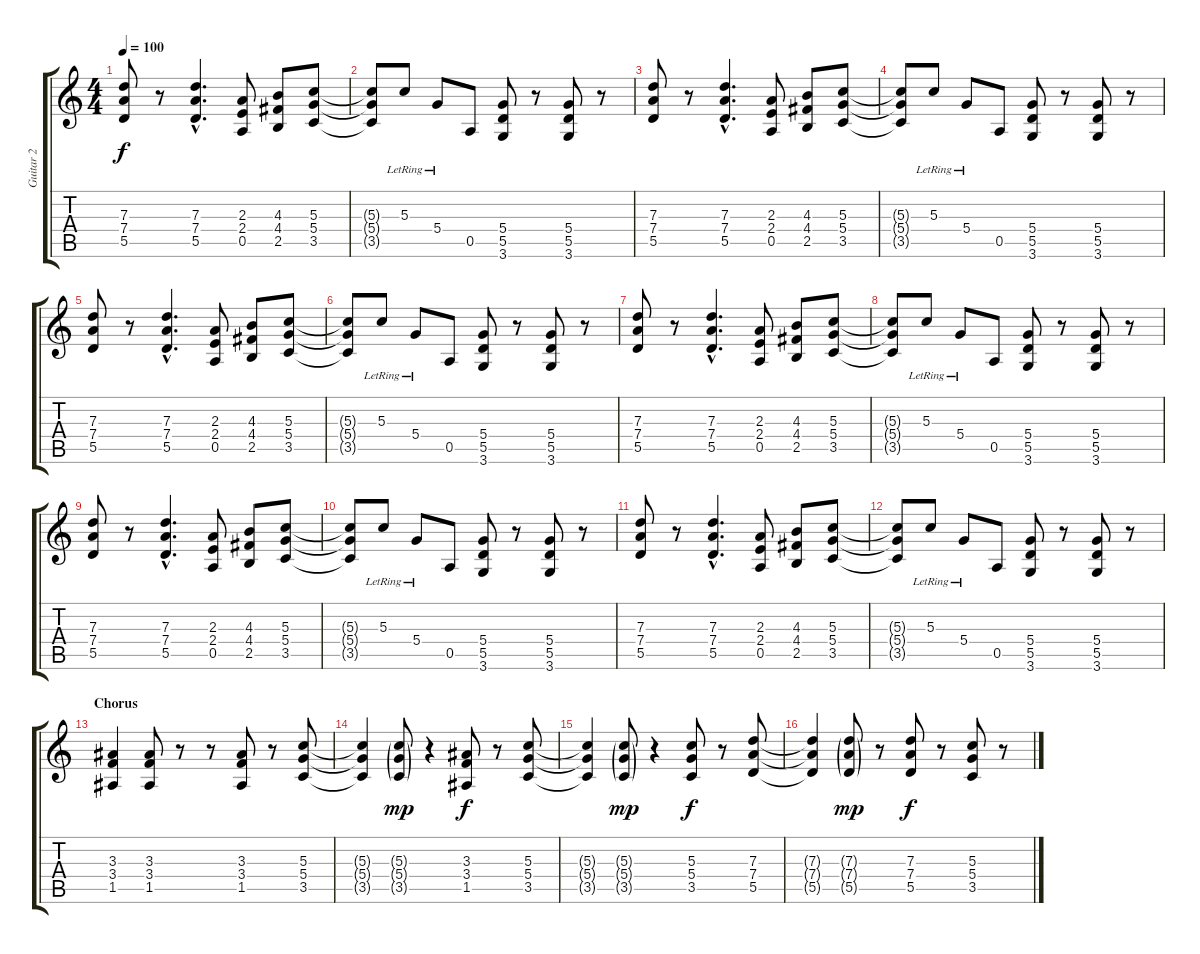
\track ("Guitar 2" "Guitar 2") {instrument distortionguitar}
\staff {score tabs}
\tuning (E4 B3 G3 D3 A2 E2) {hide}
\ts (4 4)
\tempo 100
\clef g2
\ks c
(7.3 7.4 5.5).8{dy f} r.8 (7.3{hac} 7.4{hac} 5.5{hac}).4{d} (2.3 2.4 0.5).8 (4.3 4.4 2.5).8 (5.3 5.4 3.5).8 |
(5.3{t} 5.4{t} 3.5{t}).8 5.3{lr}.8 5.4{lr}.8 0.5.8 (5.4 5.5 3.6).8 r.8 (5.4 5.5 3.6).8 r.8 |
(7.3 7.4 5.5).8 r.8 (7.3{hac} 7.4{hac} 5.5{hac}).4{d} (2.3 2.4 0.5).8 (4.3 4.4 2.5).8 (5.3 5.4 3.5).8 |
(5.3{t} 5.4{t} 3.5{t}).8 5.3{lr}.8 5.4{lr}.8 0.5.8 (5.4 5.5 3.6).8 r.8 (5.4 5.5 3.6).8 r.8 |
(7.3 7.4 5.5).8 r.8 (7.3{hac} 7.4{hac} 5.5{hac}).4{d} (2.3 2.4 0.5).8 (4.3 4.4 2.5).8 (5.3 5.4 3.5).8 |
(5.3{t} 5.4{t} 3.5{t}).8 5.3{lr}.8 5.4{lr}.8 0.5.8 (5.4 5.5 3.6).8 r.8 (5.4 5.5 3.6).8 r.8 |
(7.3 7.4 5.5).8 r.8 (7.3{hac} 7.4{hac} 5.5{hac}).4{d} (2.3 2.4 0.5).8 (4.3 4.4 2.5).8 (5.3 5.4 3.5).8 |
(5.3{t} 5.4{t} 3.5{t}).8 5.3{lr}.8 5.4{lr}.8 0.5.8 (5.4 5.5 3.6).8 r.8 (5.4 5.5 3.6).8 r.8 |
(7.3 7.4 5.5).8 r.8 (7.3{hac} 7.4{hac} 5.5{hac}).4{d} (2.3 2.4 0.5).8 (4.3 4.4 2.5).8 (5.3 5.4 3.5).8 |
(5.3{t} 5.4{t} 3.5{t}).8 5.3{lr}.8 5.4{lr}.8 0.5.8 (5.4 5.5 3.6).8 r.8 (5.4 5.5 3.6).8 r.8 |
(7.3 7.4 5.5).8 r.8 (7.3{hac} 7.4{hac} 5.5{hac}).4{d} (2.3 2.4 0.5).8 (4.3 4.4 2.5).8 (5.3 5.4 3.5).8 |
(5.3{t} 5.4{t} 3.5{t}).8 5.3{lr}.8 5.4{lr}.8 0.5.8 (5.4 5.5 3.6).8 r.8 (5.4 5.5 3.6).8 r.8 |
\section ("" "Chorus")
(3.3 3.4 1.5).4 (3.3 3.4 1.5).8 r.8 r.8 (3.3 3.4 1.5).8 r.8 (5.3 5.4 3.5).8 |
(5.3{t} 5.4{t} 3.5{t}).4 (5.3{g} 5.4{g} 3.5{g}).8{dy mp} r.4 (3.3 3.4 1.5).8{dy f} r.8 (5.3 5.4 3.5).8 |
(5.3{t} 5.4{t} 3.5{t}).4 (5.3{g} 5.4{g} 3.5{g}).8{dy mp} r.4 (5.3 5.4 3.5).8{dy f} r.8 (7.3 7.4 5.5).8 |
(7.3{t} 7.4{t} 5.5{t}).4 (7.3{g} 7.4{g} 5.5{g}).8{dy mp} r.8 (7.3 7.4 5.5).8{dy f} r.8 (5.3 5.4 3.5).8 r.8
